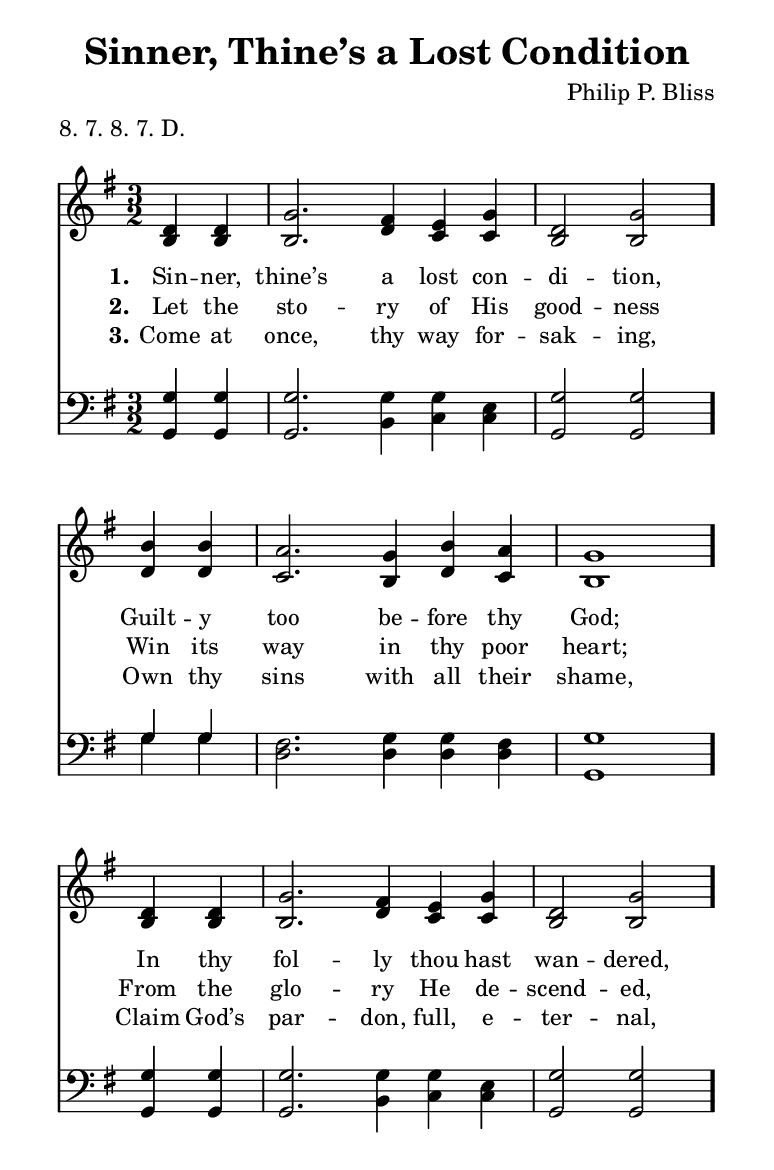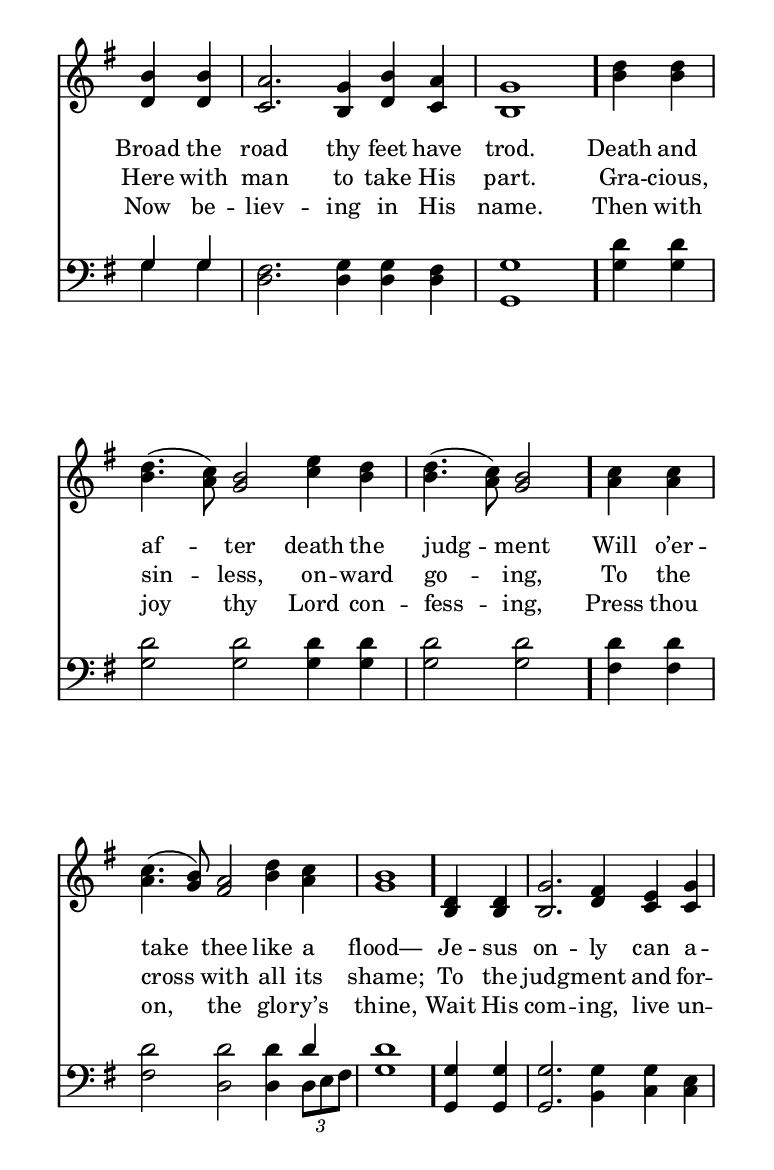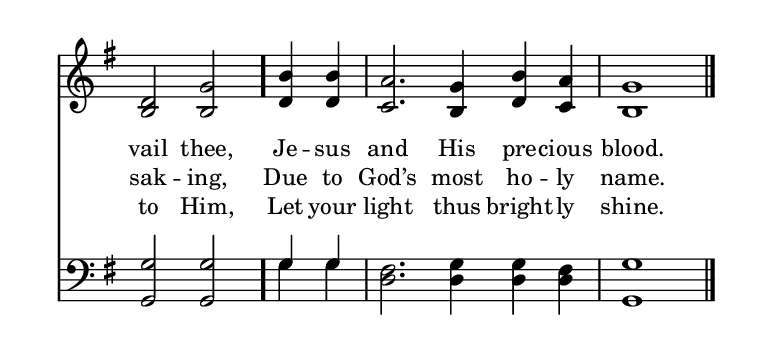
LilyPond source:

\include "common/global.ily"
\paper {
  \include "common/paper.ily"
}

\header{
  %gospel
  hymnnumber = "117"
  title = "Sinner, Thine’s a Lost Condition" % not found at hymnary.org
  tunename = "" % original has "Brooklyn", but see https://hymnary.org/tune/jesus_i_my_cross_have_taken_bliss
  meter = "8. 7. 8. 7. D."
  poet = "" % not found at hymnary.org
  composer = "Philip P. Bliss" % see https://hymnary.org/tune/jesus_i_my_cross_have_taken_bliss
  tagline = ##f
}

% for fermata in MIDI
ta = { \tempo 2=80 }
tb = { \tempo 2=40 }

patternAA = { c4 c4 | c2.      c4 c4 c4                       | c2 c2 }
patternAB = { c4 c4 | c2.      c4 c4 c4                       | c1    }

patternBA = { c4 c4 | c4.( c8) c2 c4 c4                       | c4.( c8) c2 }
patternBB = { c4 c4 | c4.( c8) c2 c4 c4                       | c1          }
patternBC = { c4 c4 | c2       c2 c4 c4                       | c2       c2 }
patternBD = { c4 c4 | c2       c2 c4 c4                       | c1          }
patternBE = { c4 c4 | c2       c2 c4 \tuplet 3/2 { c8[ c8 c8] } | c1        } % original has quarters in triplet instead of eighths

global = {
  \include "common/overrides.ily"
  \override Staff.TimeSignature.style = #'numbered
  \time 3/2
  \override Score.MetronomeMark.transparent = ##t % hide all fermata changes too
  \ta
  \key g \major
  \partial 2
  \autoBeamOff
}

notesSoprano = {
\global
\relative c' {

  \changePitch \patternAA { d d | g fis e g | d g }
  \changePitch \patternAB { b b | a g b a | g } \eogbreak
  \changePitch \patternAA { d d | g fis e g | d g }
  \changePitch \patternAB { b b | a g b a | g } \eogbreak

  \changePitch \patternBA { d' d | d c b e d | d c b }
  \changePitch \patternBB { c c | c b a d c | b } \eogbreak
  \changePitch \patternAA { d, d | g fis e g | d g }
  \changePitch \patternAB { b b | a g b a | g } \eogbreak

  \bar "|."

}
}

notesAlto = {
\global
\relative e' {

  \changePitch \patternAA { b b | b d c c | b b }
  \changePitch \patternAB { d d | c b d c | b }
  \changePitch \patternAA { b b | b d c c | b b }
  \changePitch \patternAB { d d | c b d c | b }

  \changePitch \patternBA { b' b | b a g c b | b a g }
  \changePitch \patternBB { a a | a g fis b a | g }
  \changePitch \patternAA { b, b | b d c c | b b }
  \changePitch \patternAB { d d | c b d c | b }

}
}

notesTenor = {
\global
\relative a {

  \changePitch \patternAA { g g | g g g e | g g }
  \changePitch \patternAB { g g | fis g g fis | g }
  \changePitch \patternAA { g g | g g g e | g g }
  \changePitch \patternAB { g g | fis g g fis | g }

  \changePitch \patternBC { d' d | d d d d | d d }
  \changePitch \patternBD { d d | d d d d | d }
  \changePitch \patternAA { g, g | g g g e | g g }
  \changePitch \patternAB { g g | fis g g fis | g }

}
}

notesBass = {
\global
\relative f, {

  \changePitch \patternAA { g g | g b c c | g g }
  \changePitch \patternAB { g' g | d d d d | g, }
  \changePitch \patternAA { g g | g b c c | g g }
  \changePitch \patternAB { g' g | d d d d | g, }

  \changePitch \patternBC { g' g | g g g g | g g }
  \changePitch \patternBE { fis fis | fis d d d e fis | g }
  \changePitch \patternAA { g, g | g b c c | g g }
  \changePitch \patternAB { g' g | d d d d | g, }

}
}

wordsA = \lyricmode {
\set stanza = "1."

Sin -- ner, thine’s a lost con -- di -- tion, \bar "."
Guilt -- y too be -- fore thy God; \bar "."
In thy fol -- ly thou hast wan -- dered, \bar "." % original has "has" for "hast"
Broad the road thy feet have trod. \bar "."
Death and af -- ter death the judg -- ment \bar "."
Will o’er -- take thee like a flood— \bar "."
Je -- sus on -- ly can a -- vail thee, \bar "."
Je -- sus and His pre -- cious blood. \bar "."

}

wordsB = \lyricmode {
\set stanza = "2."

Let the sto -- ry of His good -- ness
Win its way in thy poor heart;
From the glo -- ry He de -- scend -- ed,
Here with man to take His part.
Gra -- cious, sin -- less, on -- ward go -- ing,
To the cross with all its shame;
To the judg -- ment and for -- sak -- ing,
Due to God’s most ho -- ly name.

}

wordsC = \lyricmode {
\set stanza = "3."

Come at once, thy way for -- sak -- ing,
Own thy sins with all their shame,
Claim God’s par -- don, full, e -- ter -- nal,
Now be -- liev -- ing in His name.
Then with joy thy Lord con -- fess -- ing,
Press thou on, the glo -- ry’s thine,
Wait His com -- ing, live un -- to Him,
Let your light thus bright -- ly shine. % original has "your" but why does the number change (from "thy") ?

}

\score {
  \context ChoirStaff <<
    \context Staff = upper <<
      \set Staff.autoBeaming = ##f
      \set ChoirStaff.systemStartDelimiter = #'SystemStartBar
      \set ChoirStaff.printPartCombineTexts = ##f
      \partcombine #'(2 . 11) \notesSoprano \notesAlto
      \context NullVoice = sopranos { \voiceOne << \notesSoprano >> }
      \context Lyrics = one   \lyricsto sopranos \wordsA
      \context Lyrics = two   \lyricsto sopranos \wordsB
      \context Lyrics = three \lyricsto sopranos \wordsC
    >>
    \context Staff = men <<
      \set Staff.autoBeaming = ##f
      \clef bass
      \set ChoirStaff.printPartCombineTexts = ##f
      \partcombine #'(2 . 11) \notesTenor \notesBass
    >>
  >>
  \layout {
    \include "common/layout.ily"
  }
  #(cond ((ly:get-option 'eog-midi-permitted) #{ \midi{
    \include "common/midi.ily"
  } #}))
}

\version "2.19.49"  % necessary for upgrading to future LilyPond versions.

% vi:set et ts=2 sw=2 ai nocindent syntax=lilypond:
